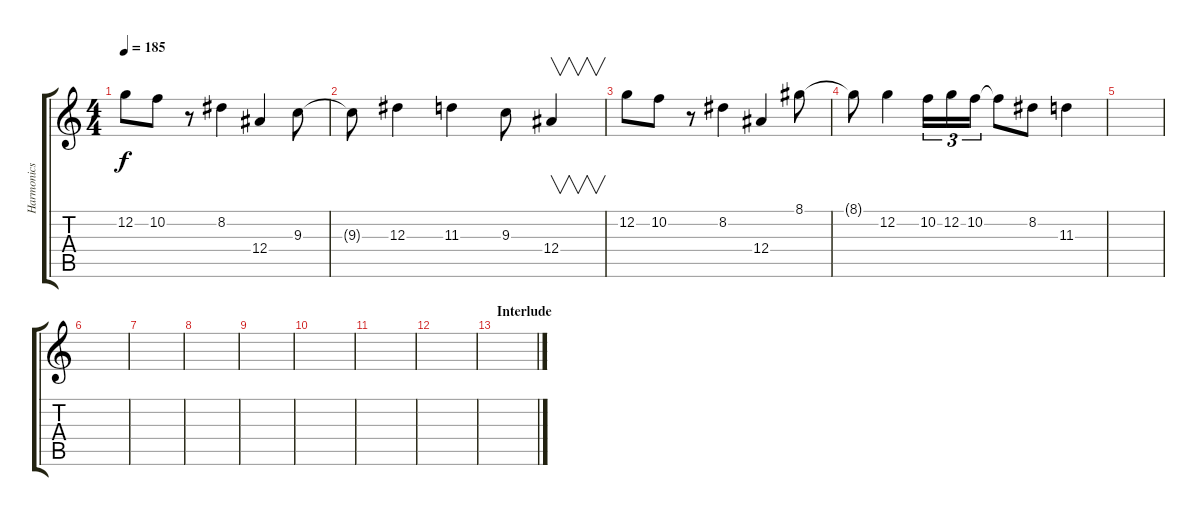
\track ("Harmonics" "Harmonics") {instrument distortionguitar}
\staff {score tabs}
\tuning (C4 G3 Eb3 Bb2 F2 C2) {hide}
\ts (4 4)
\tempo 185
\clef g2
\ks c
12.2.8{dy f} 10.2.8 r.8 8.2.4 12.4.4 9.3.8 |
9.3{t}.8 12.3.4 11.3.4 9.3.8 12.4.4{v} |
12.2.8 10.2.8 r.8 8.2.4 12.4.4 8.1.8 |
8.1{t}.8 12.2.4 10.2.16{tu (3 2)} 12.2.16{tu (3 2)} 10.2.16{tu (3 2)} 10.2{t}.8 8.2.8 11.3.4 |
|
|
|
|
|
|
|
|
\section ("" "Interlude")
